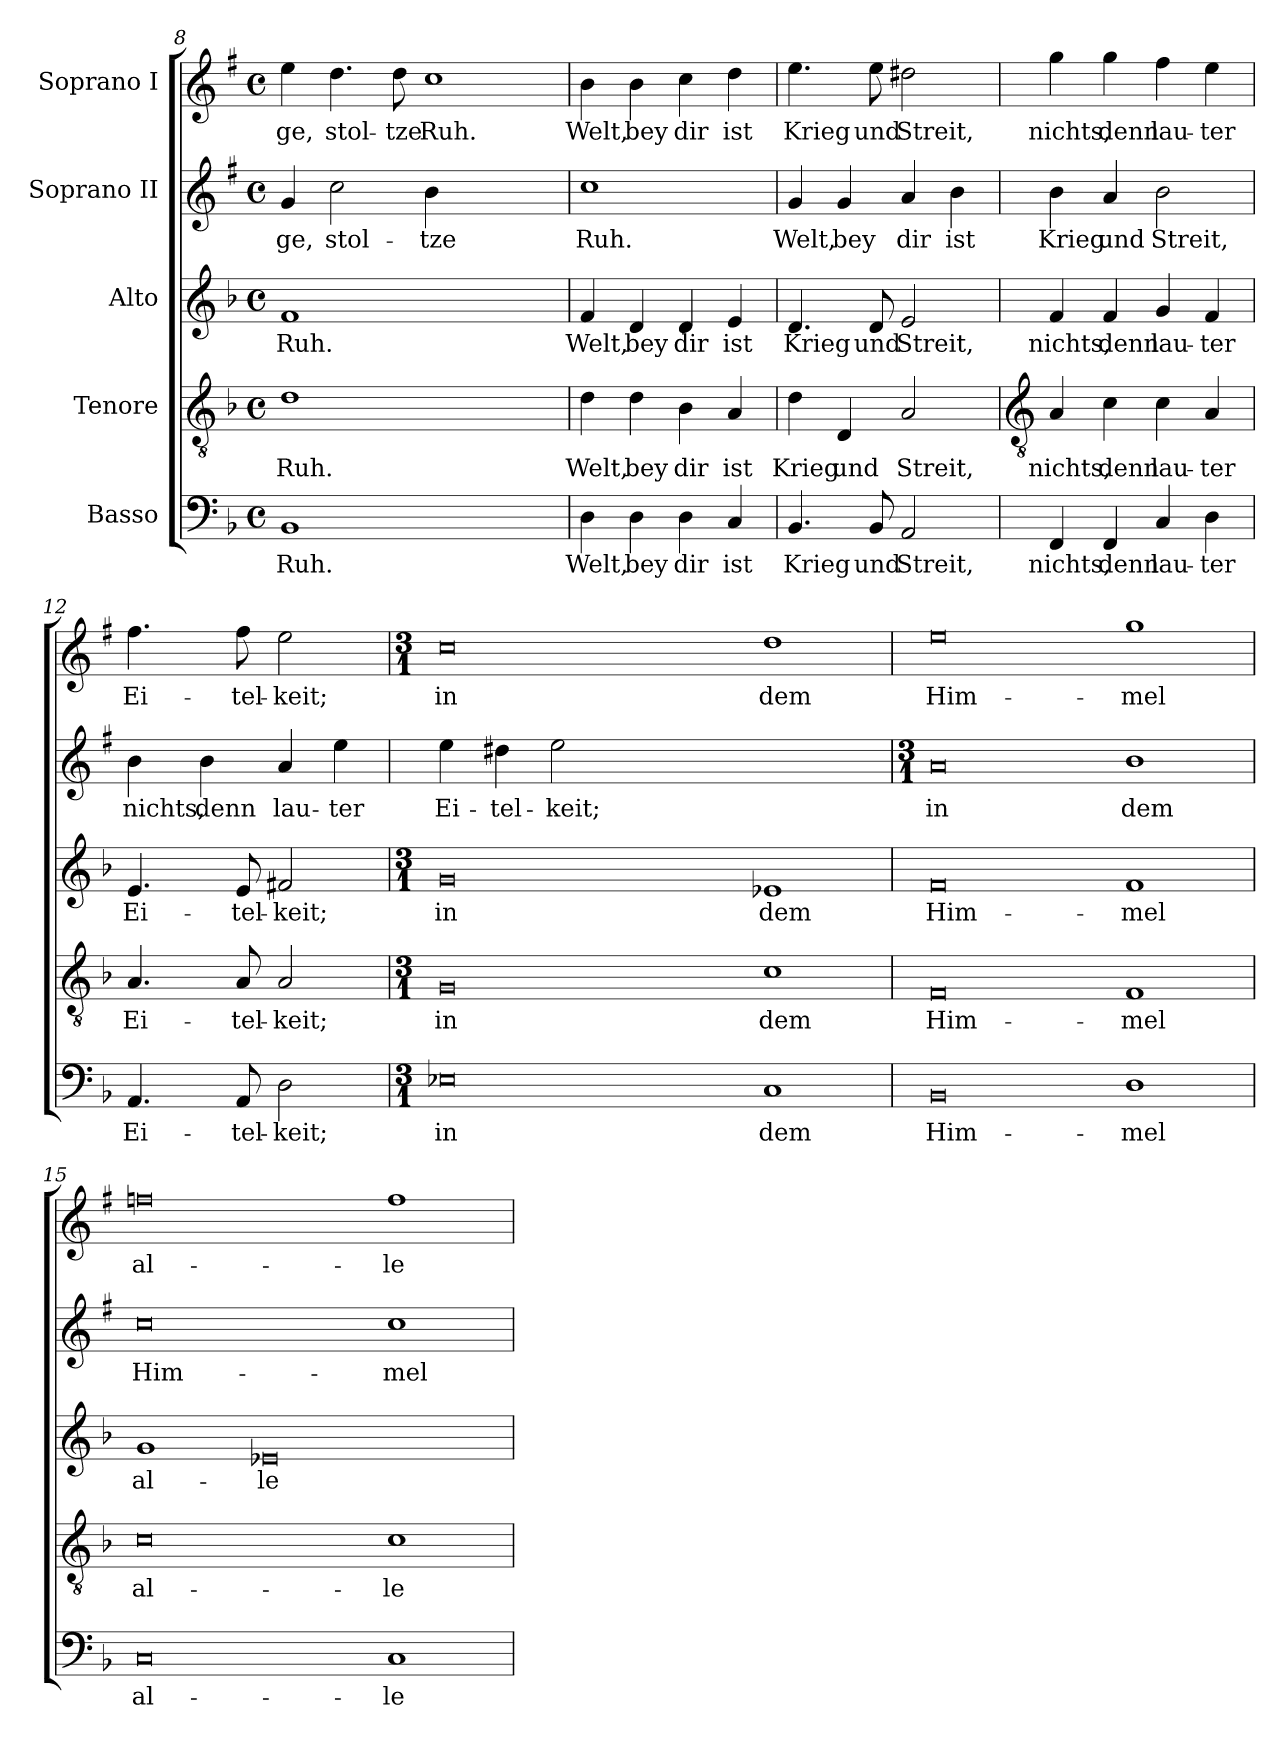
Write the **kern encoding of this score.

**kern	**text	**kern	**text	**kern	**text	**kern	**text	**kern	**text
*part5	*part5	*part4	*part4	*part3	*part3	*part2	*part2	*part1	*part1
*staff5	*staff5	*staff4	*staff4	*staff3	*staff3	*staff2	*staff2	*staff1	*staff1
*I"Basso	*	*I"Tenore	*	*I"Alto	*	*I"Soprano II	*	*I"Soprano I	*
*clefF4	*	*clefGv2	*	*clefG2	*	*clefG2	*	*clefG2	*
*	*	*	*	*	*	*ITrd1c2	*	*ITrd1c2	*
*k[b-]	*	*k[b-]	*	*k[b-]	*	*k[b-]	*	*k[b-]	*
*F:	*	*F:	*	*F:	*	*F:	*	*F:	*
*M4/4	*	*M4/4	*	*M4/4	*	*M4/4	*	*M4/4	*
*met(c)	*	*met(c)	*	*met(c)	*	*met(c)	*	*met(c)	*
=8	=8	=8	=8	=8	=8	=8	=8	=8	=8
!	!LO:LY:b	!	!LO:LY:b	!	!LO:LY:b	!	!LO:LY:b	!	!LO:LY:b
1BB-	Ruh.	1d	Ruh.	1f	Ruh.	4f	-ge,	4dd	-ge,
!	!	!	!	!	!	!	!LO:LY:b	!	!LO:LY:b
.	.	.	.	.	.	2b-	stol-	4.cc	stol-
!	!	!	!	!	!	!	!	!	!LO:LY:b
.	.	.	.	.	.	.	.	8cc	-tze
!	!	!	!	!	!	!	!LO:LY:b	!	!LO:LY:b
.	.	.	.	.	.	4a	-tze	1b-	Ruh.
2.ryy	.	2.ryy	.	2.ryy	.	2.ryy	.	.	.
=9	=9	=9	=9	=9	=9	=9	=9	=9	=9
!	!LO:LY:b	!	!LO:LY:b	!	!LO:LY:b	!	!LO:LY:b	!	!LO:LY:b
4D	Welt,	4d	Welt,	4f	Welt,	1b-	Ruh.	4a	Welt,
!	!LO:LY:b	!	!LO:LY:b	!	!LO:LY:b	!	!	!	!LO:LY:b
4D	bey	4d	bey	4d	bey	.	.	4a	bey
!	!LO:LY:b	!	!LO:LY:b	!	!LO:LY:b	!	!	!	!LO:LY:b
4D	dir	4B-	dir	4d	dir	.	.	4b-	dir
!	!LO:LY:b	!	!LO:LY:b	!	!LO:LY:b	!	!	!	!LO:LY:b
4C	ist	4A	ist	4e	ist	.	.	4cc	ist
=10	=10	=10	=10	=10	=10	=10	=10	=10	=10
!	!LO:LY:b	!	!LO:LY:b	!	!LO:LY:b	!	!LO:LY:b	!	!LO:LY:b
4.BB-	Krieg	4d	Krieg	4.d	Krieg	4f	Welt,	4.dd	Krieg
!	!	!	!LO:LY:b	!	!	!	!LO:LY:b	!	!
.	.	4D	und	.	.	4f	bey	.	.
!	!LO:LY:b	!	!	!	!LO:LY:b	!	!	!	!LO:LY:b
8BB-	und	.	.	8d	und	.	.	8dd	und
!	!LO:LY:b	!	!LO:LY:b	!	!LO:LY:b	!	!LO:LY:b	!	!LO:LY:b
2AA	Streit,	2A	Streit,	2e	Streit,	4g	dir	2cc#X	Streit,
!	!	!	!	!	!	!	!LO:LY:b	!	!
.	.	.	.	.	.	4a	ist	.	.
!!LO:LB:g=z
=11	=11	=11	=11	=11	=11	=11	=11	=11	=11
*	*	*clefGv2	*	*	*	*	*	*	*
!	!LO:LY:b	!	!LO:LY:b	!	!LO:LY:b	!	!LO:LY:b	!	!LO:LY:b
4FF	nichts,	4A	nichts,	4f	nichts,	4a	Krieg	4ff	nichts,
!	!LO:LY:b	!	!LO:LY:b	!	!LO:LY:b	!	!LO:LY:b	!	!LO:LY:b
4FF	denn	4c	denn	4f	denn	4g	und	4ff	denn
!	!LO:LY:b	!	!LO:LY:b	!	!LO:LY:b	!	!LO:LY:b	!	!LO:LY:b
4C	lau-	4c	lau-	4g	lau-	2a	Streit,	4ee	lau-
!	!LO:LY:b	!	!LO:LY:b	!	!LO:LY:b	!	!	!	!LO:LY:b
4D	-ter	4A	-ter	4f	-ter	.	.	4dd	-ter
!!LO:LB:g=z
=12	=12	=12	=12	=12	=12	=12	=12	=12	=12
!	!LO:LY:b	!	!LO:LY:b	!	!LO:LY:b	!	!LO:LY:b	!	!LO:LY:b
4.AA	Ei-	4.A	Ei-	4.e	Ei-	4a	nichts,	4.ee	Ei-
!	!	!	!	!	!	!	!LO:LY:b	!	!
.	.	.	.	.	.	4a	denn	.	.
!	!LO:LY:b	!	!LO:LY:b	!	!LO:LY:b	!	!	!	!LO:LY:b
8AA	-tel-	8A	-tel-	8e	-tel-	.	.	8ee	-tel-
!	!LO:LY:b	!	!LO:LY:b	!	!LO:LY:b	!	!LO:LY:b	!	!LO:LY:b
2D	-keit;	2A	-keit;	2f#X	-keit;	4g	lau-	2dd	-keit;
!	!	!	!	!	!	!	!LO:LY:b	!	!
.	.	.	.	.	.	4dd	-ter	.	.
=13	=13	=13	=13	=13	=13	=13	=13	=13	=13
*M3/1	*	*M3/1	*	*M3/1	*	*	*	*M3/1	*
!	!LO:LY:b	!	!LO:LY:b	!	!LO:LY:b	!	!LO:LY:b	!	!LO:LY:b
0E-X	in	0G	in	0g	in	4dd	Ei-	0b-	in
!	!	!	!	!	!	!	!LO:LY:b	!	!
.	.	.	.	.	.	4cc#X	-tel-	.	.
!	!	!	!	!	!	!	!LO:LY:b	!	!
.	.	.	.	.	.	2dd	-keit;	.	.
.	.	.	.	.	.	0ryy	.	.	.
!	!LO:LY:b	!	!LO:LY:b	!	!LO:LY:b	!	!	!	!LO:LY:b
1C	dem	1c	dem	1e-X	dem	.	.	1cc	dem
=14	=14	=14	=14	=14	=14	=14	=14	=14	=14
*	*	*	*	*	*	*M3/1	*	*	*
!	!LO:LY:b	!	!LO:LY:b	!	!LO:LY:b	!	!LO:LY:b	!	!LO:LY:b
0BB-	Him-	0F	Him-	0f	Him-	0g	in	0dd	Him-
!	!LO:LY:b	!	!LO:LY:b	!	!LO:LY:b	!	!LO:LY:b	!	!LO:LY:b
1D	-mel	1F	-mel	1f	-mel	1a	dem	1ff	-mel
=15	=15	=15	=15	=15	=15	=15	=15	=15	=15
!	!LO:LY:b	!	!LO:LY:b	!	!LO:LY:b	!	!LO:LY:b	!	!LO:LY:b
0C	al-	0c	al-	1g	al-	0b-	Him-	0ee-X	al-
!	!	!	!	!	!LO:LY:b	!	!	!	!
.	.	.	.	0e-X	-le-	.	.	.	.
!	!LO:LY:b	!	!LO:LY:b	!	!	!	!LO:LY:b	!	!LO:LY:b
1C	-le-	1c	-le-	.	.	1b-	-mel	1ee-	-le-
=	=	=	=	=	=	=	=	=	=
*-	*-	*-	*-	*-	*-	*-	*-	*-	*-
